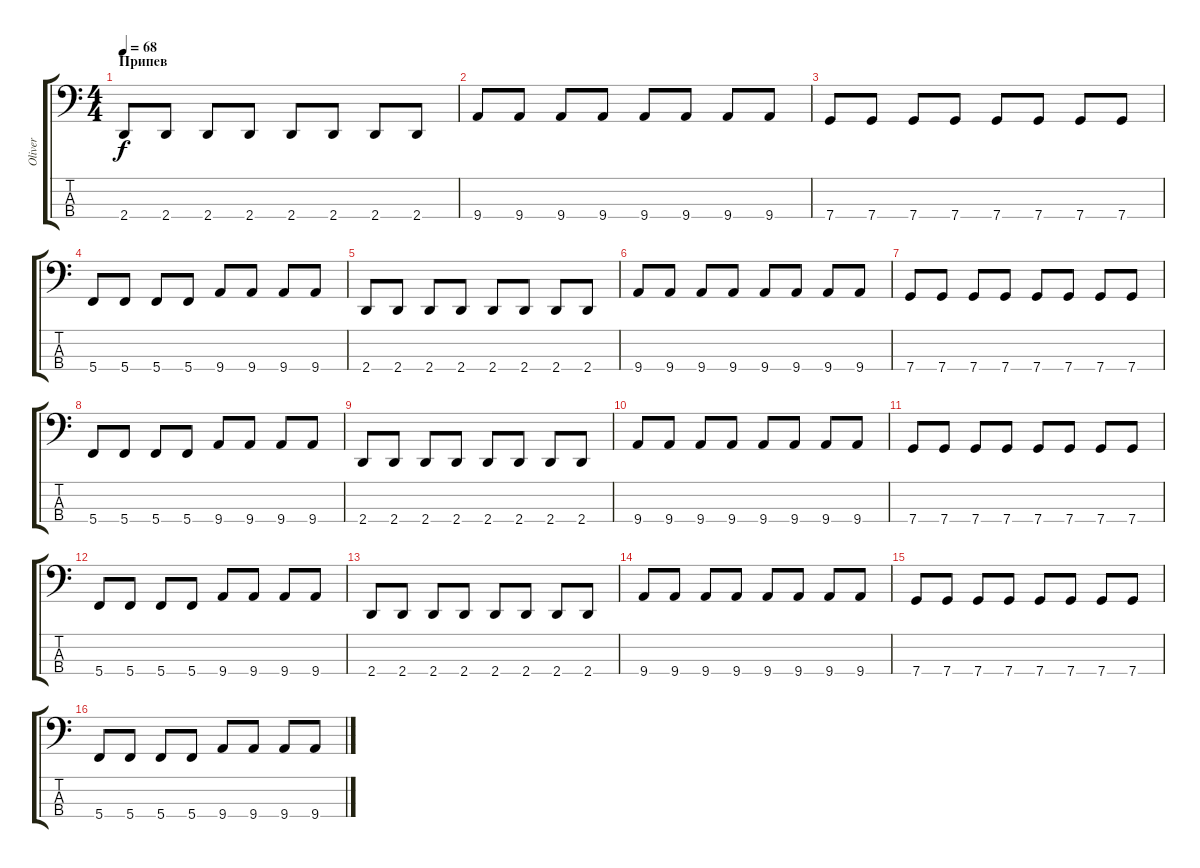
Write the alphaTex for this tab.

\track ("Oliver" "Oliver") {instrument electricbassfinger}
\staff {score tabs}
\tuning (F2 C2 G1 C1) {hide}
\ts (4 4)
\section ("" "Припев")
\tempo 68
\clef f4
\ks c
2.4.8{dy f} 2.4.8 2.4.8 2.4.8 2.4.8 2.4.8 2.4.8 2.4.8 |
9.4.8 9.4.8 9.4.8 9.4.8 9.4.8 9.4.8 9.4.8 9.4.8 |
7.4.8 7.4.8 7.4.8 7.4.8 7.4.8 7.4.8 7.4.8 7.4.8 |
5.4.8 5.4.8 5.4.8 5.4.8 9.4.8 9.4.8 9.4.8 9.4.8 |
2.4.8 2.4.8 2.4.8 2.4.8 2.4.8 2.4.8 2.4.8 2.4.8 |
9.4.8 9.4.8 9.4.8 9.4.8 9.4.8 9.4.8 9.4.8 9.4.8 |
7.4.8 7.4.8 7.4.8 7.4.8 7.4.8 7.4.8 7.4.8 7.4.8 |
5.4.8 5.4.8 5.4.8 5.4.8 9.4.8 9.4.8 9.4.8 9.4.8 |
2.4.8 2.4.8 2.4.8 2.4.8 2.4.8 2.4.8 2.4.8 2.4.8 |
9.4.8 9.4.8 9.4.8 9.4.8 9.4.8 9.4.8 9.4.8 9.4.8 |
7.4.8 7.4.8 7.4.8 7.4.8 7.4.8 7.4.8 7.4.8 7.4.8 |
5.4.8 5.4.8 5.4.8 5.4.8 9.4.8 9.4.8 9.4.8 9.4.8 |
2.4.8 2.4.8 2.4.8 2.4.8 2.4.8 2.4.8 2.4.8 2.4.8 |
9.4.8 9.4.8 9.4.8 9.4.8 9.4.8 9.4.8 9.4.8 9.4.8 |
7.4.8 7.4.8 7.4.8 7.4.8 7.4.8 7.4.8 7.4.8 7.4.8 |
5.4.8 5.4.8 5.4.8 5.4.8 9.4.8 9.4.8 9.4.8 9.4.8
